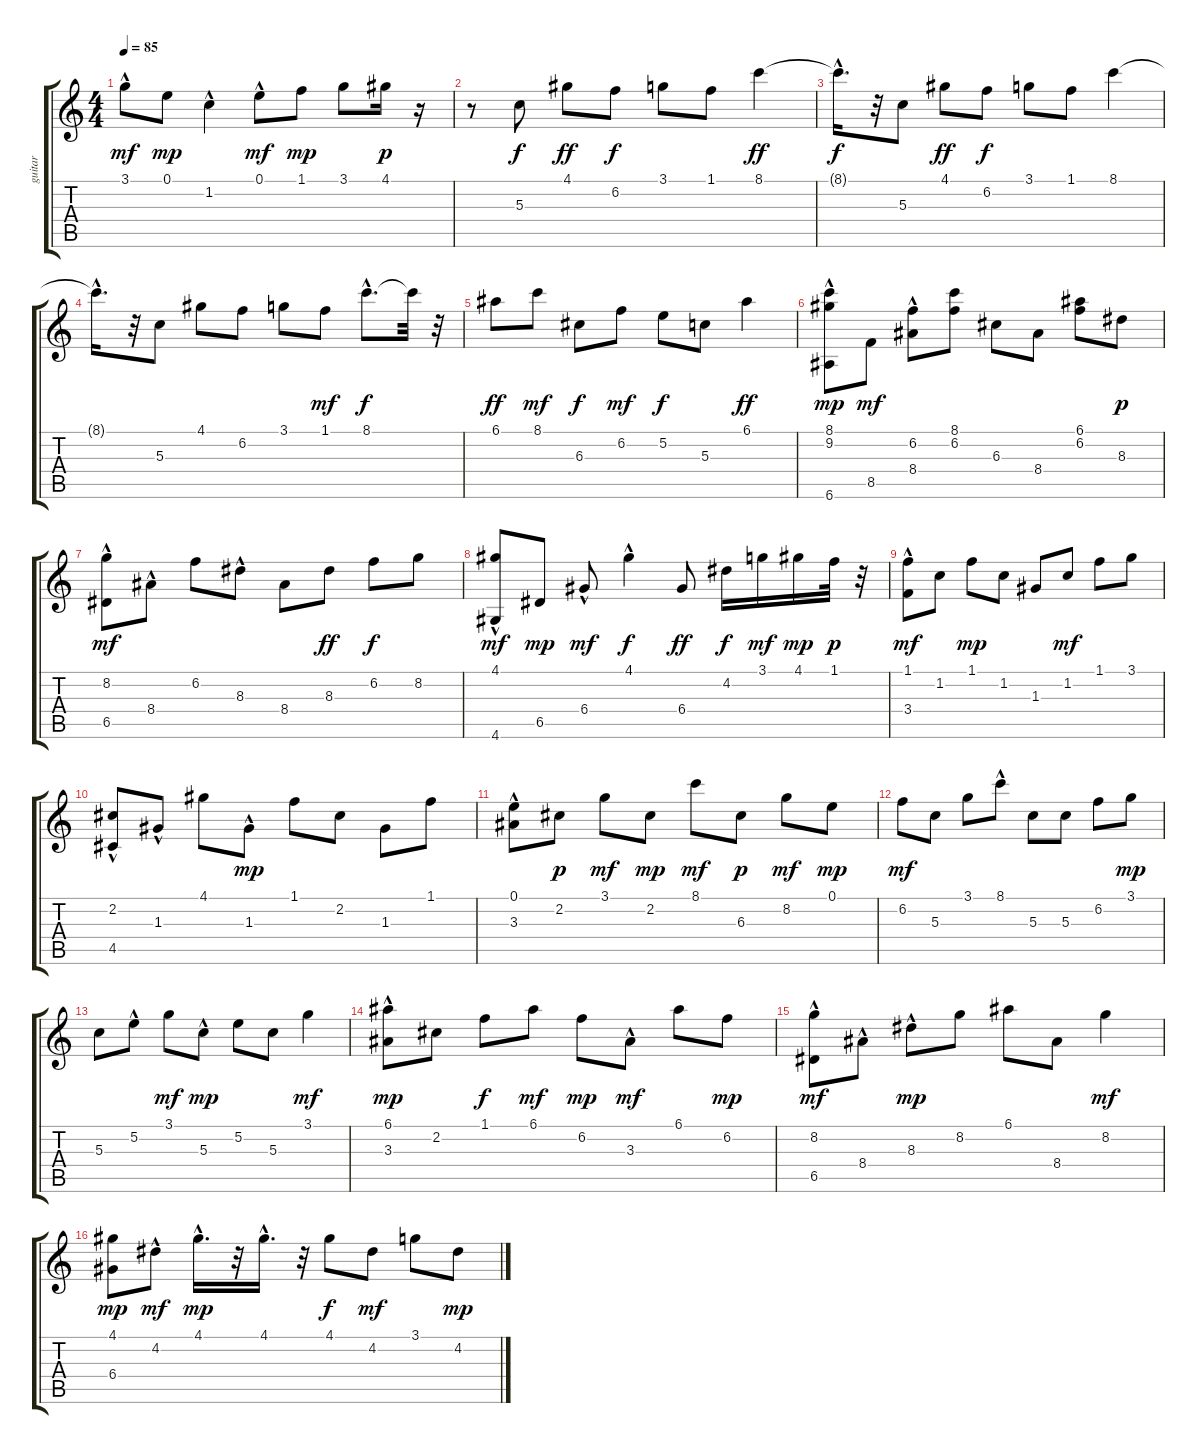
\track ("guitar" "guitar") {instrument acousticguitarsteel}
\staff {score tabs}
\tuning (E4 B3 G3 D3 A2 E2) {hide}
\ts (4 4)
\tempo 85
\clef g2
\ks c
3.1{hac}.8{dy mf} 0.1.8{dy mp} 1.2{hac}.4 0.1{hac}.8{dy mf} 1.1.8{dy mp} 3.1.8 4.1.16{dy p} r.16 |
r.8 5.3.8{dy f} 4.1.8{dy ff} 6.2.8{dy f} 3.1.8 1.1.8 8.1.4{dy ff} |
8.1{hac t}.16{d dy f} r.32 5.3.8 4.1.8{dy ff} 6.2.8{dy f} 3.1.8 1.1.8 8.1.4 |
8.1{hac t}.16{d} r.32 5.3.8 4.1.8 6.2.8 3.1.8 1.1.8{dy mf} 8.1{hac}.8{d dy f} 8.1{t}.32 r.32 |
6.1.8{dy ff} 8.1.8{dy mf} 6.3.8{dy f} 6.2.8{dy mf} 5.2.8{dy f} 5.3.8 6.1.4{dy ff} |
(8.1 9.2{hac} 6.6{hac}).8{dy mp} 8.5.8{dy mf} (6.2 8.4{hac}).8 (8.1 6.2).8 6.3.8 8.4.8 (6.1 6.2).8 8.3.8{dy p} |
(8.2 6.5{hac}).8{dy mf} 8.4{hac}.8 6.2.8 8.3{hac}.8 8.4.8 8.3.8{dy ff} 6.2.8{dy f} 8.2.8 |
(4.1 4.6{hac}).8{dy mf} 6.5.8{dy mp} 6.4{hac}.8{dy mf} 4.1{hac}.4{dy f} 6.4.8{dy ff} 4.2.16{dy f} 3.1.16{dy mf} 4.1.16{dy mp} 1.1.32{dy p} r.32 |
(1.1{hac} 3.4{hac}).8{dy mf} 1.2.8 1.1.8{dy mp} 1.2.8 1.3.8 1.2.8{dy mf} 1.1.8 3.1.8 |
(2.2 4.5{hac}).8 1.3{hac}.8 4.1.8 1.3{hac}.8{dy mp} 1.1.8 2.2.8 1.3.8 1.1.8 |
(0.1{hac} 3.3{hac}).8 2.2.8{dy p} 3.1.8{dy mf} 2.2.8{dy mp} 8.1.8{dy mf} 6.3.8{dy p} 8.2.8{dy mf} 0.1.8{dy mp} |
6.2.8{dy mf} 5.3.8 3.1.8 8.1{hac}.8 5.3.8 5.3.8 6.2.8 3.1.8{dy mp} |
5.3.8 5.2{hac}.8 3.1.8{dy mf} 5.3{hac}.8{dy mp} 5.2.8 5.3.8 3.1.4{dy mf} |
(6.1 3.3{hac}).8{dy mp} 2.2.8 1.1.8{dy f} 6.1.8{dy mf} 6.2.8{dy mp} 3.3{hac}.8{dy mf} 6.1.8 6.2.8{dy mp} |
(8.2 6.5{hac}).8{dy mf} 8.4{hac}.8 8.3{hac}.8{dy mp} 8.2.8 6.1.8 8.4.8 8.2.4{dy mf} |
(4.1 6.4).8{dy mp} 4.2{hac}.8{dy mf} 4.1{hac}.16{d dy mp} r.32 4.1{hac}.16{d} r.32 4.1.8{dy f} 4.2.8{dy mf} 3.1.8 4.2.8{dy mp}
